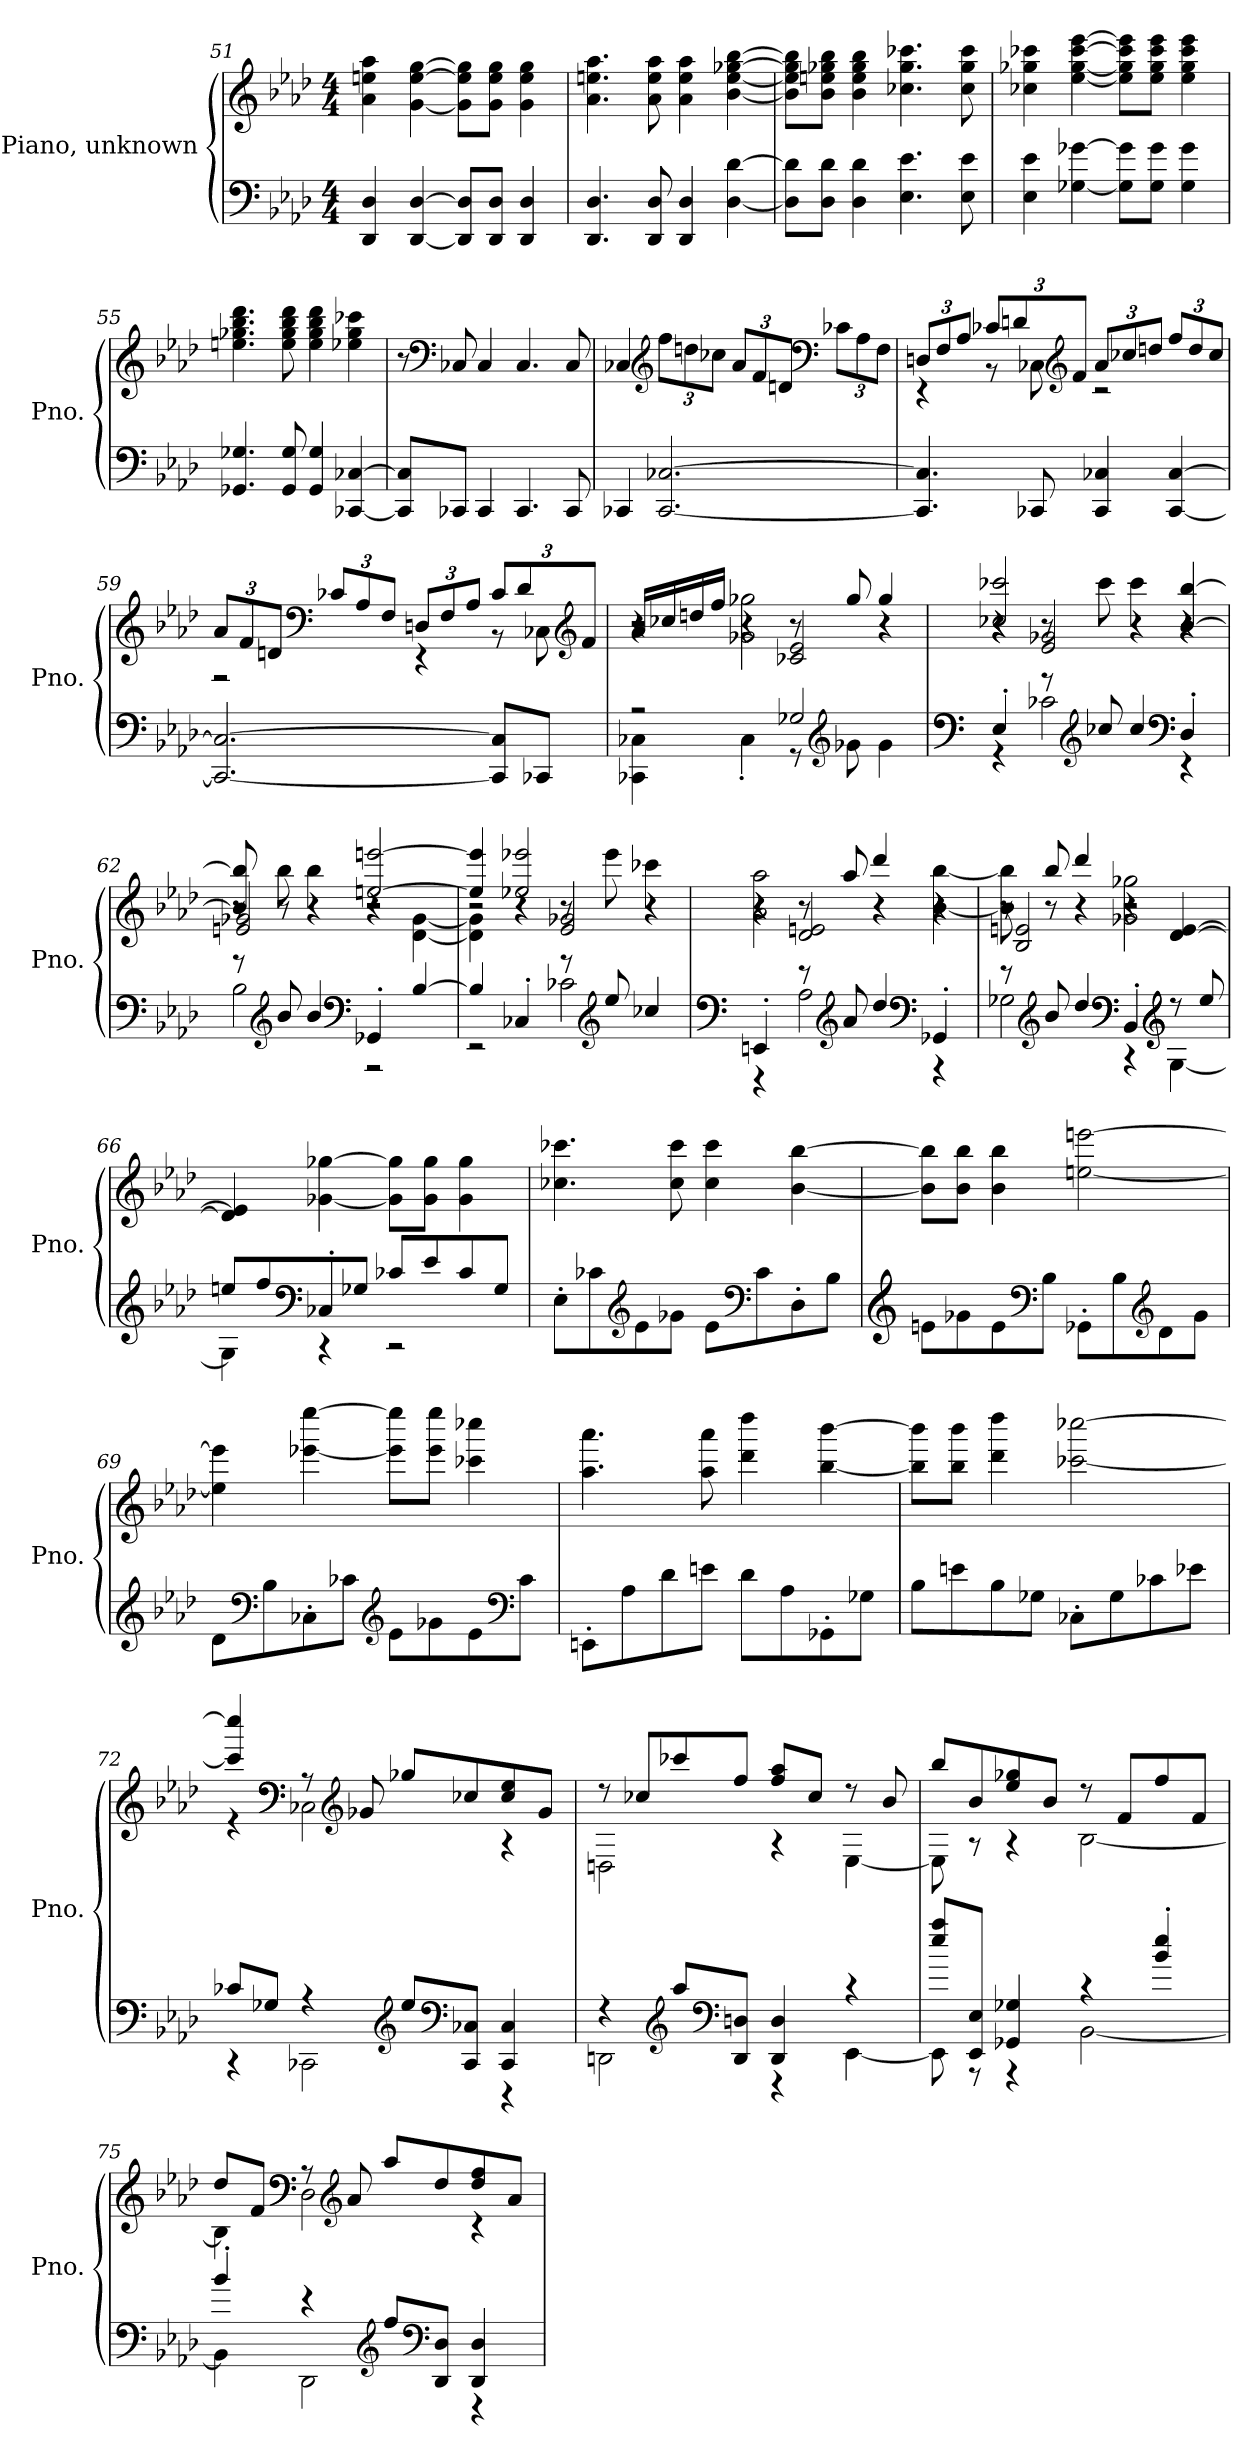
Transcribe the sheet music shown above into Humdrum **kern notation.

**kern	**kern
*part1	*part1
*staff2	*staff1
*I"Piano, unknown	*
*I'Pno.	*
*clefF4	*clefG2
*k[b-e-a-d-]	*k[b-e-a-d-]
*M4/4	*M4/4
=51	=51
4DD-/ 4D-/	4a-\ 4een\ 4aa-\
[4DD-/ [4D-/	[4g\ [4ee\ [4gg\
8DD-/] 8D-/]L	8g\] 8ee\] 8gg\]L
8DD-/ 8D-/J	8g\ 8ee\ 8gg\J
4DD-/ 4D-/	4g\ 4ee\ 4gg\
=52	=52
4.DD-/ 4.D-/	4.a-\ 4.een\ 4.aa-\
8DD-/ 8D-/	8a-\ 8ee\ 8aa-\
4DD-/ 4D-/	4a-\ 4ee\ 4aa-\
[4D-\ [4d-\	[4b-\ [4ee\ [4gg-X\ [4bb-\
!!LO:PB:g=z
=53	=53
8D-\] 8d-\]L	8b-\] 8ee\] 8gg-\] 8bb-\]L
8D-\ 8d-\J	8b-\ 8een\ 8gg-X\ 8bb-\J
4D-\ 4d-\	4b-\ 4ee\ 4gg-\ 4bb-\
4.E-\ 4.e-\	4.cc-X\ 4.gg-\ 4.ccc-X\
8E-\ 8e-\	8cc-\ 8gg-\ 8ccc-\
=54	=54
4E-\ 4e-\	4cc-X\ 4gg-X\ 4ccc-X\
[4G-X\ [4g-X\	[4ee-\ [4gg-\ [4ccc-\ [4eee-\
8G-\] 8g-\]L	8ee-\] 8gg-\] 8ccc-\] 8eee-\]L
8G-\ 8g-\J	8ee-\ 8gg-\ 8ccc-\ 8eee-\J
4G-\ 4g-\	4ee-\ 4gg-\ 4ccc-\ 4eee-\
=55	=55
4.GG-X/ 4.G-X/	4.een\ 4.gg-X\ 4.bb-\ 4.ddd-\
8GG-/ 8G-/	8ee\ 8gg-\ 8bb-\ 8ddd-\
4GG-/ 4G-/	4ee\ 4gg-\ 4bb-\ 4ddd-\
[4CC-X/ [4C-X/	4ee-X\ 4gg-\ 4ccc-X\
=56	=56
8CC-/] 8C-/]L	8r
*	*clefF4
8CC-X/J	8C-X/
4CC-/	4C-/
4.CC-/	4.C-/
8CC-/	8C-/
!!LO:LB:g=z
=57	=57
4CC-X/	4C-X/
*	*clefG2
*	*Xbrackettup
[2.CC-/ [2.C-X/	12ff\L
.	12ddn\
.	12cc-X\J
.	12a-/L
.	12f/
.	12dn/J
*	*clefF4
.	12c-X\L
.	12A-\
.	12F\J
=58	=58
*	*^
4.CC-/] 4.C-/]	12Dn/L	4r
.	12F/	.
.	12A-/J	.
.	12c-X/L	8r
.	12dn/	.
8CC-X/	.	8C-X\
*	*clefG2	*
.	12f/J	.
4CC-/ 4C-X/	12a-/L	2r
.	12cc-X/	.
.	12ddn/J	.
[4CC-/ [4C-/	12ff/L	.
.	12dd/	.
.	12cc-/J	.
!!LO:LB:g=z	!!
=59	=59	=59
2.CC-/_ 2.C-/_	12a-/L	2r
.	12f/	.
.	12dn/J	.
*	*clefF4	*
.	12c-X/L	.
.	12A-/	.
.	12F/J	.
.	12Dn/L	4r
.	12F/	.
.	12A-/J	.
8CC-/] 8C-/]L	12c-/L	8r
.	12d/	.
8CC-X/J	.	8C-X\
*	*clefG2	*
.	12f/J	.
=60	=60	=60
*^	*	*^
2r	4CC-X\ 4C-X\	16a-/LL	4r	2r
.	.	16cc-X/	.	.
.	.	16ddn/	.	.
.	.	16ff/JJ	.	.
.	4C-'\	4r	2g-X\ 2gg-X\	.
2G-X/	8r	8r	.	2c-X/ 2e-/
*clefG2	*	*	*	*
.	8g-X\	8gg-/	.	.
.	4g-\	4gg-/	4r	.
!!LO:LB:g=z	!!	!!
=61	=61	=61	=61	=61
*clefF4	*	*	*	*
4E-'/	4r	2cc-X/ 2ccc-X/	4r	4r
8r	2c-X\	.	8r	2e-/ 2g-X/
*clefG2	*	*	*	*
8cc-X/	.	.	8ccc-\	.
4cc-/	.	4r	4ccc-\	.
*clefF4	*	*	*	*
4D-'/	4r	[4b-/ [4bb-/	4r	4r
=62	=62	=62	=62	=62
8r	2B-\	8b-/] 8bb-/]	8r	2en/ 2g-X/
*clefG2	*	*	*	*
8b-/	.	8r	8bb-\	.
4b-/	.	4r	4bb-\	.
*clefF4	*	*	*	*
4GG-X'/	2r	[2een/ [2eeen/	4r	2r
[4B-/	.	.	[4d-\ [4g-\	.
=63	=63	=63	=63	=63
4B-/]	2r	4ee/] 4eee/]	4d-\] 4g-\]	2r
4C-X'/	.	2ee-X/ 2eee-X/	4r	.
8r	2c-X\	.	8r	2e-/ 2g-X/
*clefG2	*	*	*	*
8ee-/	.	.	8eee-\	.
4cc-X/	.	4r	4ccc-X\	.
!!LO:LB:g=z	!!	!!
=64	=64	=64	=64	=64
*clefF4	*	*	*	*
4EEn'/	4r	4r	2a-\ 2aa-\	4r
8r	2A-\	8r	.	2d-/ 2en/
*clefG2	*	*	*	*
8a-/	.	8aa-/	.	.
4dd-/	.	4ddd-/	4r	.
*clefF4	*	*	*	*
4GG-X'/	4r	4r	[4b-\ [4bb-\	4r
=65	=65	=65	=65	=65
8r	2G-X\	8r	8b-\] 8bb-\]	2B-/ 2en/
*clefG2	*	*	*	*
8b-/	.	8bb-/	8r	.
4dd-/	.	4ddd-/	4r	.
*clefF4	*	*	*	*
4BB-'/	4r	4r	2g-X\ 2gg-X\	2r
*clefG2	*	*	*	*
8r	[4G-\	[4d-/ [4e/	.	.
8ee-/	.	.	.	.
*	*	*v	*v	*v
=66	=66	=66
8een/L	4G-\]	4d-/] 4e/]
8ff/	.	.
*clefF4	*	*
8C-X'/	4r	[4g-X\ [4gg-X\
8G-X/J	.	.
8c-X/L	2r	8g-\] 8gg-\]L
8e-/	.	8g-\ 8gg-\J
8c-/	.	4g-\ 4gg-\
8G-/J	.	.
*v	*v	*
!!LO:LB:g=z
=67	=67
8E-'\L	4.cc-X\ 4.ccc-X\
8c-X\	.
*clefG2	*
8e-\	.
8g-X\J	8cc-\ 8ccc-\
8e-\L	4cc-\ 4ccc-\
*clefF4	*
8c-\	.
8D-'\	[4b-\ [4bb-\
8B-\J	.
=68	=68
*clefG2	*
8en\L	8b-\] 8bb-\]L
8g-X\	8b-\ 8bb-\J
8e\	4b-\ 4bb-\
*clefF4	*
8B-\J	.
8GG-X'\L	[2een\ [2eeen\
8B-\	.
*clefG2	*
8d-\	.
8g-\J	.
!!LO:PB:g=z
=69	=69
8d-\L	4ee\] 4eee\]
*clefF4	*
8B-\	.
8C-X'\	[4eee-X\ [4eeee-\
8c-X\J	.
*clefG2	*
8e-\L	8eee-\] 8eeee-\]L
8g-X\	8eee-\ 8eeee-\J
8e-\	4ccc-X\ 4cccc-X\
*clefF4	*
8c-\J	.
=70	=70
8EEn'\L	4.aa-\ 4.aaa-\
8A-\	.
8d-\	.
8en\J	8aa-\ 8aaa-\
8d-\L	4ddd-\ 4dddd-\
8A-\	.
8GG-X'\	[4bb-\ [4bbb-\
8G-X\J	.
=71	=71
8B-\L	8bb-\] 8bbb-\]L
8en\	8bb-\ 8bbb-\J
8B-\	4ddd-\ 4dddd-\
8G-X\J	.
8C-X'\L	[2ccc-X\ [2cccc-X\
8G-\	.
8c-X\	.
8e-X\J	.
!!LO:LB:g=z
=72	=72
*^	*^
8c-X/L	4r	4ccc-/] 4cccc-/]	4r
8G-X/J	.	.	.
*	*	*clefF4	*
4r	2CC-X\	8r	2C-X\
*	*	*clefG2	*
.	.	8g-X/	.
*clefG2	*	*	*
8ee-/L	.	8gg-X/L	.
*clefF4	*	*	*
8CC-/ 8C-X/J	.	8cc-X/	.
4CC-/ 4C-/	4r	8cc-/ 8ee-/	4r
.	.	8g-/J	.
=73	=73	=73	=73
4r	2DDn\	8r	2Dn\
.	.	8cc-X/L	.
*clefG2	*	*	*
8aa-/L	.	8ccc-X/	.
*clefF4	*	*	*
8DD/ 8Dn/J	.	8ff/J	.
4DD/ 4D/	4r	8ff/ 8aa-/L	4r
.	.	8cc-/J	.
4r	[4EE-\	8r	[4E-\
.	.	8b-/	.
=74	=74	=74	=74
8ee-/ 8aa-/L	8EE-\]	8bb-/L	8E-\]
8EE-/ 8E-/J	8r	8b-/	8r
4GG-X/ 4G-X/	4r	8ee-/ 8gg-X/	4r
.	.	8b-/J	.
4r	[2BB-\	8r	[2B-\
.	.	8f/L	.
4b-/' 4ee-/'	.	8ff/	.
.	.	8f/J	.
!!LO:LB:g=z	!!
=75	=75	=75	=75
4b-'/	4BB-\]	8dd-/L	4B-\]
.	.	8f/J	.
*	*	*clefF4	*
4r	2DD-\	8r	2D-\
*	*	*clefG2	*
.	.	8a-/	.
*clefG2	*	*	*
8ff/L	.	8aa-/L	.
*clefF4	*	*	*
8DD-/ 8D-/J	.	8dd-/	.
4DD-/ 4D-/	4r	8dd-/ 8ff/	4r
.	.	8a-/J	.
*v	*v	*	*
*	*v	*v
=	=
*-	*-
